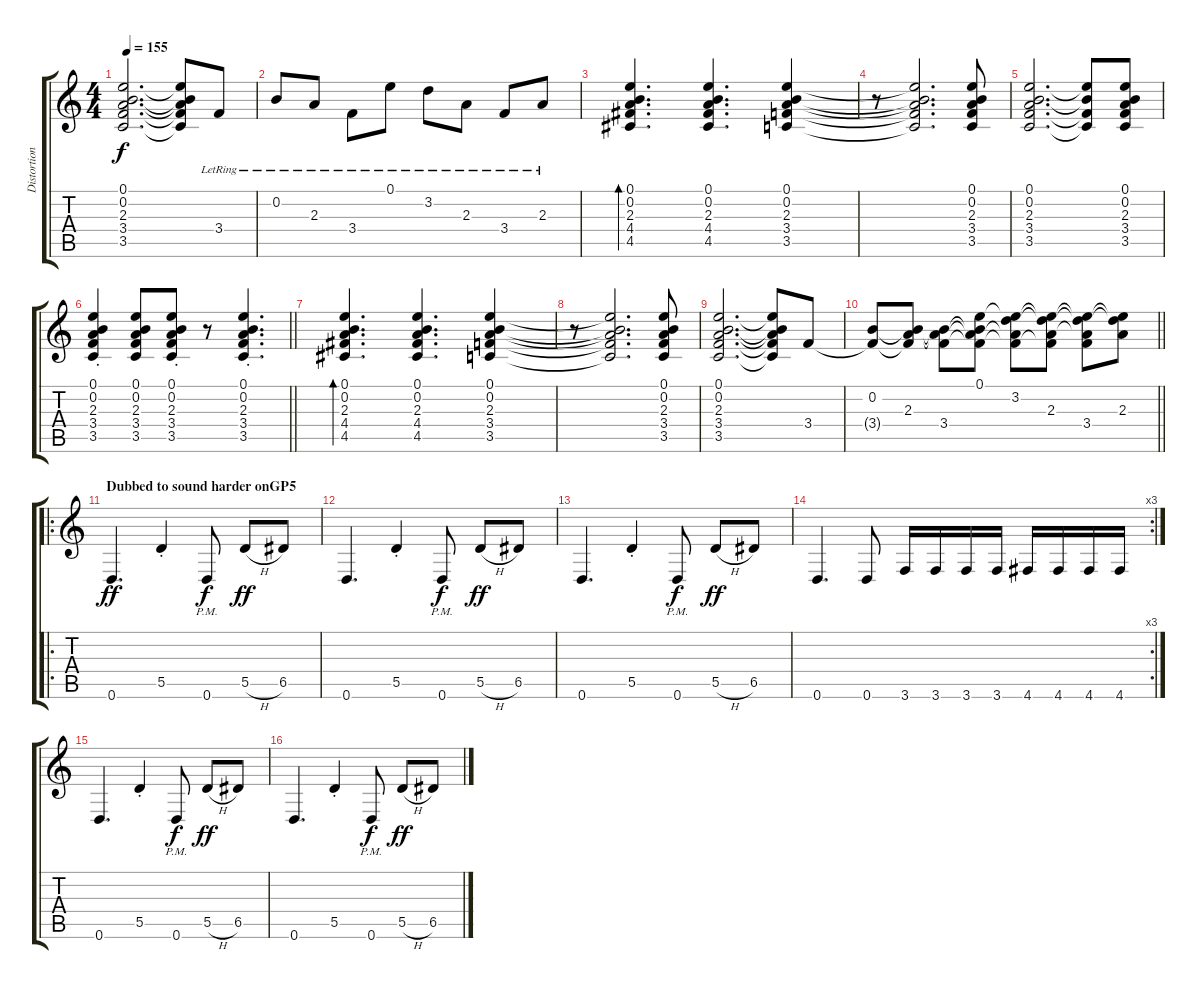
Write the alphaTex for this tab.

\track ("Distortion Guitar 2" "Distortion") {instrument overdrivenguitar}
\staff {score tabs}
\tuning (E4 B3 G3 D3 A2 D2) {hide}
\ts (4 4)
\tempo 155
\clef g2
\ks c
(0.1 0.2 2.3 3.4 3.5).2{d dy f} (0.1{t} 0.2{t} 2.3{t} 3.4{t} 3.5{t}).8 3.4{lr}.8 |
0.2{lr}.8 2.3{lr}.8 3.4{lr}.8 0.1{lr}.8 3.2{lr}.8 2.3{lr}.8 3.4{lr}.8 2.3{lr}.8 |
(0.1 0.2 2.3 4.4 4.5).4{d bd 30} (0.1 0.2 2.3 4.4 4.5).4{d} (0.1 0.2 2.3 3.4 3.5).4 |
r.8 (0.1{t} 0.2{t} 2.3{t} 3.4{t} 3.5{t}).2{d} (0.1 0.2 2.3 3.4 3.5).8 |
(0.1 0.2 2.3 3.4 3.5).2{d} (0.1{t} 0.2{t} 3.4{t} 3.5{t}).8 (0.1 0.2 2.3 3.4 3.5).8 |
\barLineRight lightlight
(0.1{st} 0.2{st} 2.3{st} 3.4{st} 3.5{st}).4 (0.1 0.2 2.3 3.4 3.5).8 (0.1{st} 0.2{st} 2.3{st} 3.4{st} 3.5{st}).8 r.8 (0.1{st} 0.2{st} 2.3{st} 3.4{st} 3.5{st}).4{d} |
(0.1 0.2 2.3 4.4 4.5).4{d bd 30} (0.1 0.2 2.3 4.4 4.5).4{d} (0.1 0.2 2.3 3.4 3.5).4 |
r.8 (0.1{t} 0.2{t} 2.3{t} 3.4{t} 3.5{t}).2{d} (0.1 0.2 2.3 3.4 3.5).8 |
(0.1 0.2 2.3 3.4 3.5).2{d} (0.1{t} 0.2{t} 2.3{t} 3.4{t} 3.5{t}).8 3.4.8 |
\barLineRight lightlight
(0.2 3.4{t}).8 (0.2{t} 2.3 3.4{t}).8 (0.2{t} 2.3{t} 3.4).8 (0.1 0.2{t} 2.3{t} 3.4{t}).8 (0.1{t} 3.2 2.3{t} 3.4{t}).8 (0.1{t} 3.2{t} 2.3 3.4{t}).8 (0.1{t} 3.2{t} 2.3{t} 3.4).8 (0.1{t} 3.2{t} 2.3).8 |
\ro
\section ("" "Dubbed to sound harder onGP5")
0.6.4{d dy ff volume 15 instrument distortionguitar} 5.5{st}.4 0.6{pm}.8{dy f} 5.5{h}.8{dy ff} 6.5.8 |
0.6.4{d} 5.5{st}.4 0.6{pm}.8{dy f} 5.5{h}.8{dy ff} 6.5.8 |
0.6.4{d} 5.5{st}.4 0.6{pm}.8{dy f} 5.5{h}.8{dy ff} 6.5.8 |
\rc 3
0.6.4{d} 0.6.8 3.6.16 3.6.16 3.6.16 3.6.16 4.6.16 4.6.16 4.6.16 4.6.16 |
0.6.4{d instrument distortionguitar} 5.5{st}.4 0.6{pm}.8{dy f} 5.5{h}.8{dy ff} 6.5.8 |
0.6.4{d} 5.5{st}.4 0.6{pm}.8{dy f} 5.5{h}.8{dy ff} 6.5.8
